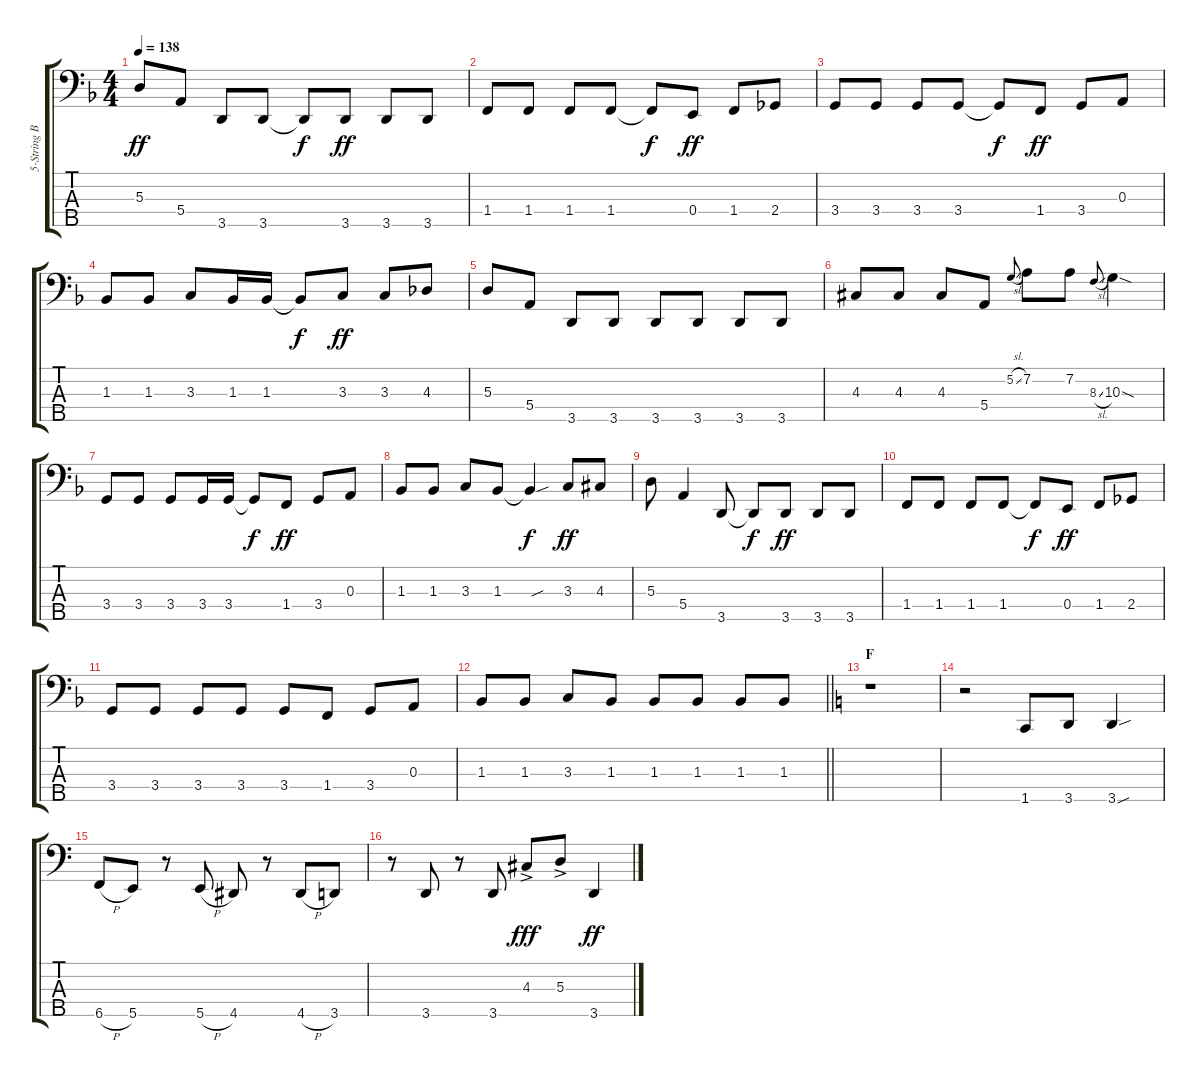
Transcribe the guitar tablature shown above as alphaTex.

\track ("5-String Bass" "5-String B") {mute instrument electricbasspick}
\staff {score tabs}
\tuning (G2 D2 A1 E1 B0) {hide}
\ts (4 4)
\tempo 138
\clef f4
\ks f
5.3.8{dy ff} 5.4.8 3.5.8 3.5.8 3.5{t}.8{dy f} 3.5.8{dy ff} 3.5.8 3.5.8 |
1.4.8 1.4.8 1.4.8 1.4.8 1.4{t}.8{dy f} 0.4.8{dy ff} 1.4.8 2.4.8 |
3.4.8 3.4.8 3.4.8 3.4.8 3.4{t}.8{dy f} 1.4.8{dy ff} 3.4.8 0.3.8 |
1.3.8 1.3.8 3.3.8 1.3.16 1.3.16 1.3{t}.8{dy f} 3.3.8{dy ff} 3.3.8 4.3.8 |
5.3.8 5.4.8 3.5.8 3.5.8 3.5.8 3.5.8 3.5.8 3.5.8 |
4.3{acc #}.8 4.3{acc #}.8 4.3{acc #}.8 5.4.8 5.2{sl}.8{gr onbeat} 7.2.8 7.2.8 8.3{sl}.8{gr onbeat} 10.3{sod}.4 |
3.4.8 3.4.8 3.4.8 3.4.16 3.4.16 3.4{t}.8{dy f} 1.4.8{dy ff} 3.4.8 0.3.8 |
1.3.8 1.3.8 3.3.8 1.3.8 1.3{sou t}.4{dy f} 3.3.8{dy ff} 4.3{acc #}.8 |
5.3.8 5.4.4 3.5.8 3.5{t}.8{dy f} 3.5.8{dy ff} 3.5.8 3.5.8 |
1.4.8 1.4.8 1.4.8 1.4.8 1.4{t}.8{dy f} 0.4.8{dy ff} 1.4.8 2.4.8 |
3.4.8 3.4.8 3.4.8 3.4.8 3.4.8 1.4.8 3.4.8 0.3.8 |
\barLineRight lightlight
1.3.8 1.3.8 3.3.8 1.3.8 1.3.8 1.3.8 1.3.8 1.3.8 |
\section ("" "F")
\ks c
r.1 |
r.2 1.5.8 3.5.8 3.5{sou}.4 |
6.5{h}.8 5.5.8 r.8 5.5{h}.8 4.5.8 r.8 4.5{h}.8 3.5.8 |
r.8 3.5.8 r.8 3.5.8 4.3{ac}.8{dy fff} 5.3{ac}.8 3.5.4{dy ff}
